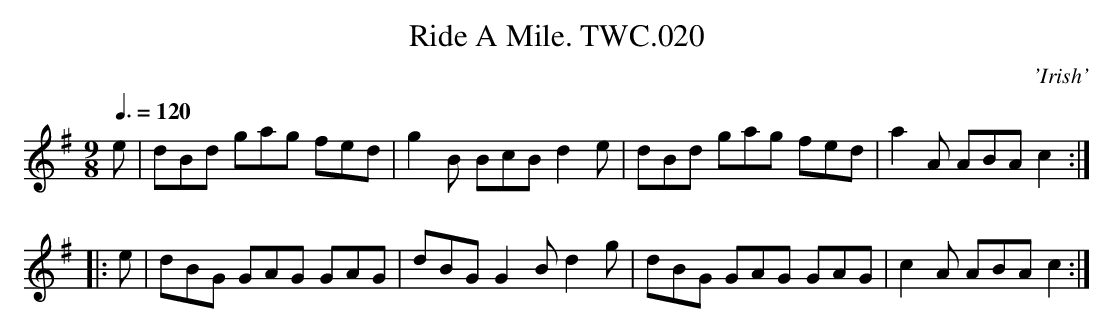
X:1
T:Ride A Mile. TWC.020
M:9/8
L:1/8
Q:3/8=120
C:'Irish'
K:G
e|dBd gag fed|g2B BcB d2e|dBd gag fed|a2A ABA c2:|
|:e|dBG GAG GAG|dBG G2B d2g|dBG GAG GAG|c2A ABA c2:|
